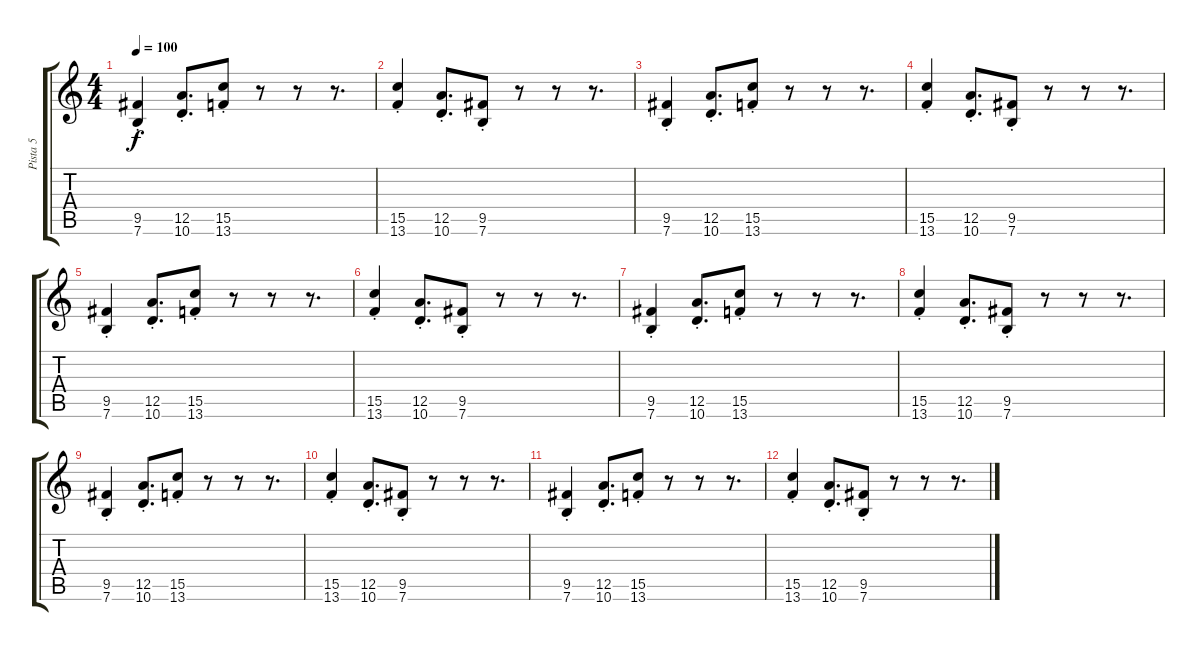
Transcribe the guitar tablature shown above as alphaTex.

\track ("Pista 5" "Pista 5") {instrument overdrivenguitar}
\staff {score tabs}
\tuning (E4 B3 G3 D3 A2 E2) {hide}
\ts (4 4)
\tempo 100
\clef g2
\ks c
(9.5{st} 7.6{st}).4{dy f} (12.5{st} 10.6{st}).8{d} (15.5{st} 13.6{st}).8 r.8 r.8 r.8{d} |
(15.5{st} 13.6{st}).4 (12.5{st} 10.6{st}).8{d} (9.5{st} 7.6{st}).8 r.8 r.8 r.8{d} |
(9.5{st} 7.6{st}).4 (12.5{st} 10.6{st}).8{d} (15.5{st} 13.6{st}).8 r.8 r.8 r.8{d} |
(15.5{st} 13.6{st}).4 (12.5{st} 10.6{st}).8{d} (9.5{st} 7.6{st}).8 r.8 r.8 r.8{d} |
(9.5{st} 7.6{st}).4 (12.5{st} 10.6{st}).8{d} (15.5{st} 13.6{st}).8 r.8 r.8 r.8{d} |
(15.5{st} 13.6{st}).4 (12.5{st} 10.6{st}).8{d} (9.5{st} 7.6{st}).8 r.8 r.8 r.8{d} |
(9.5{st} 7.6{st}).4 (12.5{st} 10.6{st}).8{d} (15.5{st} 13.6{st}).8 r.8 r.8 r.8{d} |
(15.5{st} 13.6{st}).4 (12.5{st} 10.6{st}).8{d} (9.5{st} 7.6{st}).8 r.8 r.8 r.8{d} |
(9.5{st} 7.6{st}).4 (12.5{st} 10.6{st}).8{d} (15.5{st} 13.6{st}).8 r.8 r.8 r.8{d} |
(15.5{st} 13.6{st}).4 (12.5{st} 10.6{st}).8{d} (9.5{st} 7.6{st}).8 r.8 r.8 r.8{d} |
(9.5{st} 7.6{st}).4 (12.5{st} 10.6{st}).8{d} (15.5{st} 13.6{st}).8 r.8 r.8 r.8{d} |
(15.5{st} 13.6{st}).4 (12.5{st} 10.6{st}).8{d} (9.5{st} 7.6{st}).8 r.8 r.8 r.8{d}
